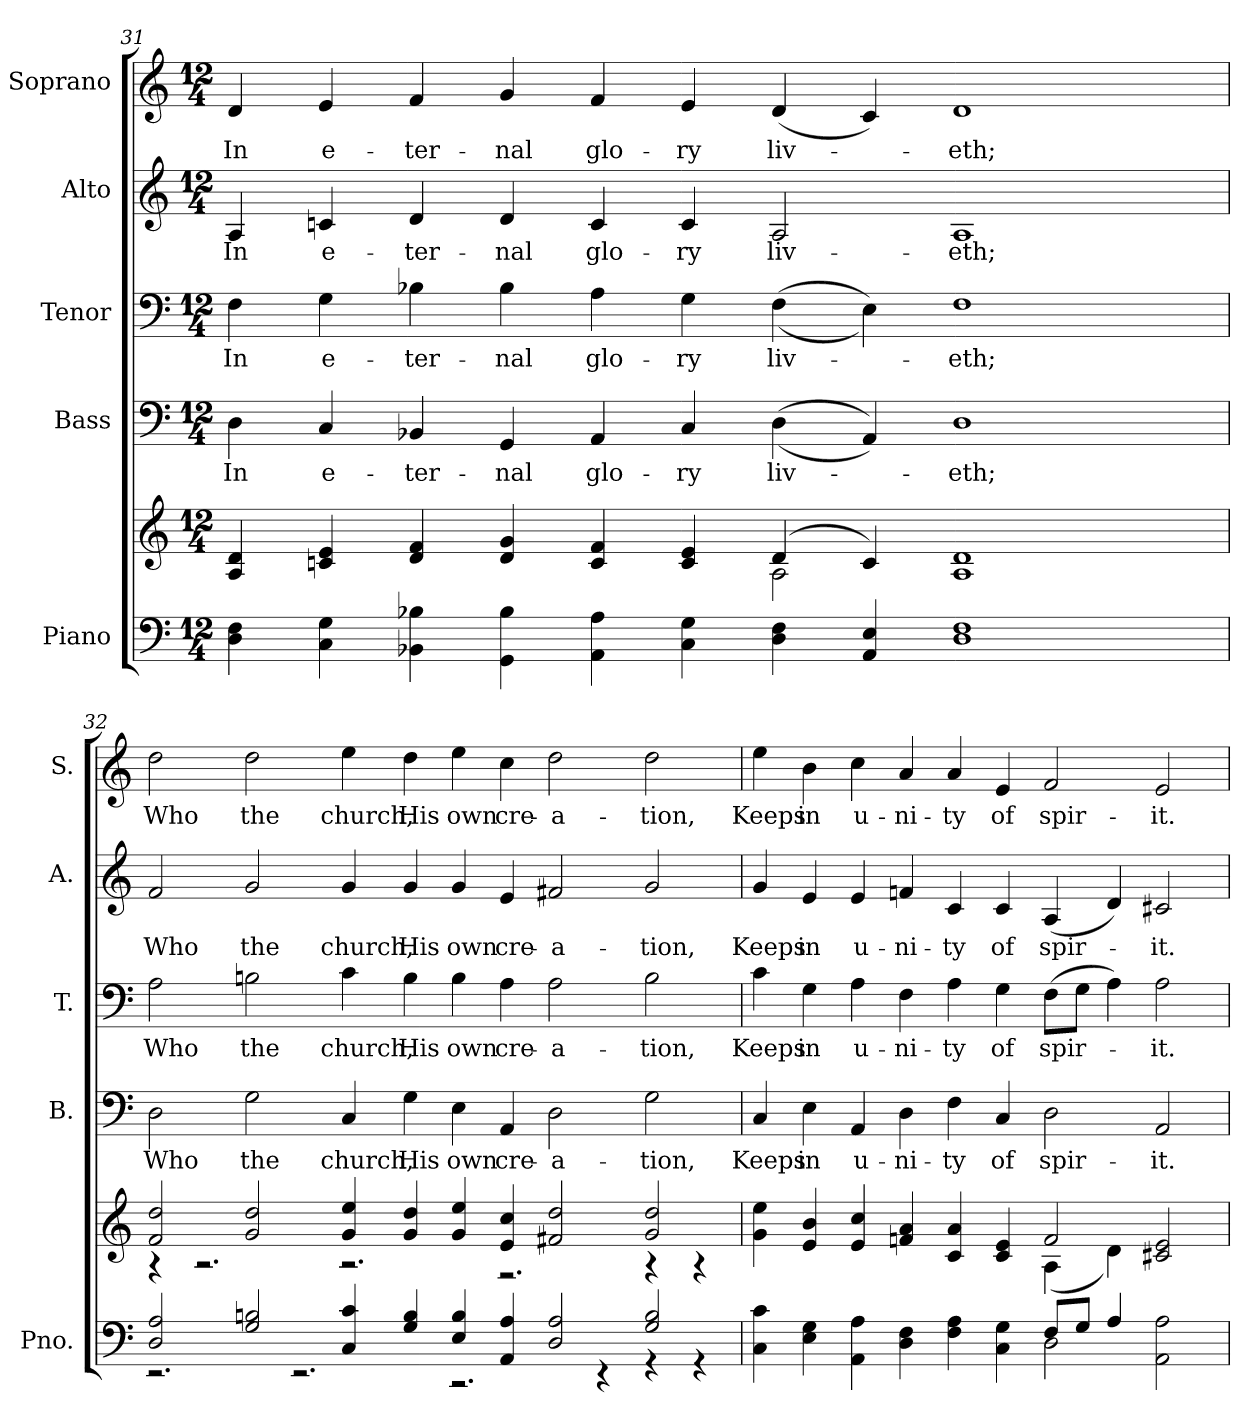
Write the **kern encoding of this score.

**kern	**kern	**kern	**text	**kern	**text	**kern	**text	**kern	**text
*part5	*part5	*part4	*part4	*part3	*part3	*part2	*part2	*part1	*part1
*staff6	*staff5	*staff4	*staff4	*staff3	*staff3	*staff2	*staff2	*staff1	*staff1
*I"Piano	*	*I"Bass	*	*I"Tenor	*	*I"Alto	*	*I"Soprano	*
*I'Pno.	*	*I'B.	*	*I'T.	*	*I'A.	*	*I'S.	*
!!LO:PB:g=z
*clefF4	*clefG2	*clefF4	*	*clefF4	*	*clefG2	*	*clefG2	*
*k[]	*k[]	*k[]	*	*k[]	*	*k[]	*	*k[]	*
*C:	*C:	*C:	*	*C:	*	*C:	*	*C:	*
*M12/4	*M12/4	*M12/4	*	*M12/4	*	*M12/4	*	*M12/4	*
=31	=31	=31	=31	=31	=31	=31	=31	=31	=31
*	*^	*	*	*	*	*	*	*	*
!	!	!	!	!LO:LY:b:color=#000000	!	!	!	!	!	!
!	!	!	!	!	!	!LO:LY:b:color=#000000	!	!	!	!
!	!	!	!	!	!	!	!	!LO:LY:b:color=#000000	!	!
!	!	!	!	!	!	!	!	!	!	!LO:LY:b:color=#000000
4Di\ 4Fi	4Ai/ 4di	1ryy	4Di\	In	4Fi\	In	4Ai/	In	4di/	In
!	!	!	!	!LO:LY:b:color=#000000	!	!	!	!	!	!
!	!	!	!	!	!	!LO:LY:b:color=#000000	!	!	!	!
!	!	!	!	!	!	!	!	!LO:LY:b:color=#000000	!	!
!	!	!	!	!	!	!	!	!	!	!LO:LY:b:color=#000000
4Ci\ 4Gi	4cni/ 4ei	.	4Ci/	e-	4Gi\	e-	4cni/	e-	4ei/	e-
!	!	!	!	!LO:LY:b:color=#000000	!	!	!	!	!	!
!	!	!	!	!	!	!LO:LY:b:color=#000000	!	!	!	!
!	!	!	!	!	!	!	!	!LO:LY:b:color=#000000	!	!
!	!	!	!	!	!	!	!	!	!	!LO:LY:b:color=#000000
4BB-Xi\ 4B-Xi	4di/ 4fi	.	4BB-Xi/	-ter-	4B-Xi\	-ter-	4di/	-ter-	4fi/	-ter-
!	!	!	!	!LO:LY:b:color=#000000	!	!	!	!	!	!
!	!	!	!	!	!	!LO:LY:b:color=#000000	!	!	!	!
!	!	!	!	!	!	!	!	!LO:LY:b:color=#000000	!	!
!	!	!	!	!	!	!	!	!	!	!LO:LY:b:color=#000000
4GGi\ 4B-i	4di/ 4gi	.	4GGi/	-nal	4B-i\	-nal	4di/	-nal	4gi/	-nal
!	!	!	!	!LO:LY:b:color=#000000	!	!	!	!	!	!
!	!	!	!	!	!	!LO:LY:b:color=#000000	!	!	!	!
!	!	!	!	!	!	!	!	!LO:LY:b:color=#000000	!	!
!	!	!	!	!	!	!	!	!	!	!LO:LY:b:color=#000000
4AAi\ 4Ai	4ci/ 4fi	2ryy	4AAi/	glo-	4Ai\	glo-	4ci/	glo-	4fi/	glo-
!	!	!	!	!LO:LY:b:color=#000000	!	!	!	!	!	!
!	!	!	!	!	!	!LO:LY:b:color=#000000	!	!	!	!
!	!	!	!	!	!	!	!	!LO:LY:b:color=#000000	!	!
!	!	!	!	!	!	!	!	!	!	!LO:LY:b:color=#000000
4Ci\ 4Gi	4ci/ 4ei	.	4Ci/	-ry	4Gi\	-ry	4ci/	-ry	4ei/	-ry
!	!	!	!	!LO:LY:b:color=#000000	!	!	!	!	!	!
!	!	!	!	!	!	!LO:LY:b:color=#000000	!	!	!	!
!	!	!	!	!	!	!	!	!LO:LY:b:color=#000000	!	!
!	!	!	!	!	!	!	!	!	!	!LO:LY:b:color=#000000
4Di\ 4Fi	(4di/	2Ai\	((4Di\	liv-	((4Fi\	liv-	2Ai/	liv-	(4di/	liv-
4AAi/ 4Ei	4ci/)	.	4AAi/))	.	4Ei\))	.	.	.	4ci/)	.
!	!	!	!	!LO:LY:b:color=#000000	!	!	!	!	!	!
!	!	!	!	!	!	!LO:LY:b:color=#000000	!	!	!	!
!	!	!	!	!	!	!	!	!LO:LY:b:color=#000000	!	!
!	!	!	!	!	!	!	!	!	!	!LO:LY:b:color=#000000
1Di 1Fi	1Ai 1di	2ryy	1Di	-eth;	1Fi	-eth;	1Ai	-eth;	1di	-eth;
.	.	2ryy	.	.	.	.	.	.	.	.
!!LO:PB:g=z
=32	=32	=32	=32	=32	=32	=32	=32	=32	=32	=32
*^	*	*	*	*	*	*	*	*	*	*
!	!	!	!	!	!LO:LY:b:color=#000000	!	!	!	!	!	!
!	!	!	!	!	!	!	!LO:LY:b:color=#000000	!	!	!	!
!	!	!	!	!	!	!	!	!	!LO:LY:b:color=#000000	!	!
!	!	!	!	!	!	!	!	!	!	!	!LO:LY:b:color=#000000
2Di/ 2Ai	2.r	2fi/ 2ddi	4r	2Di\	Who	2Ai\	Who	2fi/	Who	2ddi\	Who
.	.	.	2.r	.	.	.	.	.	.	.	.
!	!	!	!	!	!LO:LY:b:color=#000000	!	!	!	!	!	!
!	!	!	!	!	!	!	!LO:LY:b:color=#000000	!	!	!	!
!	!	!	!	!	!	!	!	!	!LO:LY:b:color=#000000	!	!
!	!	!	!	!	!	!	!	!	!	!	!LO:LY:b:color=#000000
2Gi/ 2Bni	.	2gi/ 2ddi	.	2Gi\	the	2Bni\	the	2gi/	the	2ddi\	the
.	2.r	.	.	.	.	.	.	.	.	.	.
!	!	!	!	!	!LO:LY:b:color=#000000	!	!	!	!	!	!
!	!	!	!	!	!	!	!LO:LY:b:color=#000000	!	!	!	!
!	!	!	!	!	!	!	!	!	!LO:LY:b:color=#000000	!	!
!	!	!	!	!	!	!	!	!	!	!	!LO:LY:b:color=#000000
4Ci/ 4ci	.	4gi/ 4eei	2.r	4Ci/	church,	4ci\	church,	4gi/	church,	4eei\	church,
!	!	!	!	!	!LO:LY:b:color=#000000	!	!	!	!	!	!
!	!	!	!	!	!	!	!LO:LY:b:color=#000000	!	!	!	!
!	!	!	!	!	!	!	!	!	!LO:LY:b:color=#000000	!	!
!	!	!	!	!	!	!	!	!	!	!	!LO:LY:b:color=#000000
4Gi/ 4Bi	.	4gi/ 4ddi	.	4Gi\	His	4Bi\	His	4gi/	His	4ddi\	His
!	!	!	!	!	!LO:LY:b:color=#000000	!	!	!	!	!	!
!	!	!	!	!	!	!	!LO:LY:b:color=#000000	!	!	!	!
!	!	!	!	!	!	!	!	!	!LO:LY:b:color=#000000	!	!
!	!	!	!	!	!	!	!	!	!	!	!LO:LY:b:color=#000000
4Ei/ 4Bi	2.r	4gi/ 4eei	.	4Ei\	own	4Bi\	own	4gi/	own	4eei\	own
!	!	!	!	!	!LO:LY:b:color=#000000	!	!	!	!	!	!
!	!	!	!	!	!	!	!LO:LY:b:color=#000000	!	!	!	!
!	!	!	!	!	!	!	!	!	!LO:LY:b:color=#000000	!	!
!	!	!	!	!	!	!	!	!	!	!	!LO:LY:b:color=#000000
4AAi/ 4Ai	.	4ei/ 4cci	2.r	4AAi/	cre-	4Ai\	cre-	4ei/	cre-	4cci\	cre-
!	!	!	!	!	!LO:LY:b:color=#000000	!	!	!	!	!	!
!	!	!	!	!	!	!	!LO:LY:b:color=#000000	!	!	!	!
!	!	!	!	!	!	!	!	!	!LO:LY:b:color=#000000	!	!
!	!	!	!	!	!	!	!	!	!	!	!LO:LY:b:color=#000000
2Di/ 2Ai	.	2f#Xi/ 2ddi	.	2Di\	-a-	2Ai\	-a-	2f#Xi/	-a-	2ddi\	-a-
.	4r	.	.	.	.	.	.	.	.	.	.
!	!	!	!	!	!LO:LY:b:color=#000000	!	!	!	!	!	!
!	!	!	!	!	!	!	!LO:LY:b:color=#000000	!	!	!	!
!	!	!	!	!	!	!	!	!	!LO:LY:b:color=#000000	!	!
!	!	!	!	!	!	!	!	!	!	!	!LO:LY:b:color=#000000
2Gi/ 2Bi	4r	2gi/ 2ddi	4r	2Gi\	-tion,	2Bi\	-tion,	2gi/	-tion,	2ddi\	-tion,
.	4r	.	4r	.	.	.	.	.	.	.	.
!!LO:PB:g=z
=33	=33	=33	=33	=33	=33	=33	=33	=33	=33	=33	=33
!	!	!	!	!	!LO:LY:b:color=#000000	!	!	!	!	!	!
!	!	!	!	!	!	!	!LO:LY:b:color=#000000	!	!	!	!
!	!	!	!	!	!	!	!	!	!LO:LY:b:color=#000000	!	!
!	!	!	!	!	!	!	!	!	!	!	!LO:LY:b:color=#000000
4Ci\ 4ci	1ryy	4gi\ 4eei	1ryy	4Ci/	Keeps	4ci\	Keeps	4gi/	Keeps	4eei\	Keeps
!	!	!	!	!	!LO:LY:b:color=#000000	!	!	!	!	!	!
!	!	!	!	!	!	!	!LO:LY:b:color=#000000	!	!	!	!
!	!	!	!	!	!	!	!	!	!LO:LY:b:color=#000000	!	!
!	!	!	!	!	!	!	!	!	!	!	!LO:LY:b:color=#000000
4Ei\ 4Gi	.	4ei/ 4bi	.	4Ei\	in	4Gi\	in	4ei/	in	4bi\	in
!	!	!	!	!	!LO:LY:b:color=#000000	!	!	!	!	!	!
!	!	!	!	!	!	!	!LO:LY:b:color=#000000	!	!	!	!
!	!	!	!	!	!	!	!	!	!LO:LY:b:color=#000000	!	!
!	!	!	!	!	!	!	!	!	!	!	!LO:LY:b:color=#000000
4AAi\ 4Ai	.	4ei/ 4cci	.	4AAi/	u-	4Ai\	u-	4ei/	u-	4cci\	u-
!	!	!	!	!	!LO:LY:b:color=#000000	!	!	!	!	!	!
!	!	!	!	!	!	!	!LO:LY:b:color=#000000	!	!	!	!
!	!	!	!	!	!	!	!	!	!LO:LY:b:color=#000000	!	!
!	!	!	!	!	!	!	!	!	!	!	!LO:LY:b:color=#000000
4Di\ 4Fi	.	4fni/ 4ai	.	4Di\	-ni-	4Fi\	-ni-	4fni/	-ni-	4ai/	-ni-
!	!	!	!	!	!LO:LY:b:color=#000000	!	!	!	!	!	!
!	!	!	!	!	!	!	!LO:LY:b:color=#000000	!	!	!	!
!	!	!	!	!	!	!	!	!	!LO:LY:b:color=#000000	!	!
!	!	!	!	!	!	!	!	!	!	!	!LO:LY:b:color=#000000
4Fi\ 4Ai	2ryy	4ci/ 4ai	2ryy	4Fi\	-ty	4Ai\	-ty	4ci/	-ty	4ai/	-ty
!	!	!	!	!	!LO:LY:b:color=#000000	!	!	!	!	!	!
!	!	!	!	!	!	!	!LO:LY:b:color=#000000	!	!	!	!
!	!	!	!	!	!	!	!	!	!LO:LY:b:color=#000000	!	!
!	!	!	!	!	!	!	!	!	!	!	!LO:LY:b:color=#000000
4Ci\ 4Gi	.	4ci/ 4ei	.	4Ci/	of	4Gi\	of	4ci/	of	4ei/	of
!	!	!	!	!	!LO:LY:b:color=#000000	!	!	!	!	!	!
!	!	!	!	!	!	!	!LO:LY:b:color=#000000	!	!	!	!
!	!	!	!	!	!	!	!	!	!LO:LY:b:color=#000000	!	!
!	!	!	!	!	!	!	!	!	!	!	!LO:LY:b:color=#000000
8Fi/L	2Di\	2fi/	(4Ai\	2Di\	spir-	(8Fi\L	spir-	(4Ai/	spir-	2fi/	spir-
8Gi/J	.	.	.	.	.	8Gi\J	.	.	.	.	.
4Ai/	.	.	4di\)	.	.	4Ai\)	.	4di/)	.	.	.
!	!	!	!	!	!LO:LY:b:color=#000000	!	!	!	!	!	!
!	!	!	!	!	!	!	!LO:LY:b:color=#000000	!	!	!	!
!	!	!	!	!	!	!	!	!	!LO:LY:b:color=#000000	!	!
!	!	!	!	!	!	!	!	!	!	!	!LO:LY:b:color=#000000
2AAi\ 2Ai	2ryy	2c#Xi/ 2ei	2ryy	2AAi/	-it.	2Ai\	-it.	2c#Xi/	-it.	2ei/	-it.
*v	*v	*	*	*	*	*	*	*	*	*	*
*	*v	*v	*	*	*	*	*	*	*	*
=	=	=	=	=	=	=	=	=	=
*-	*-	*-	*-	*-	*-	*-	*-	*-	*-
